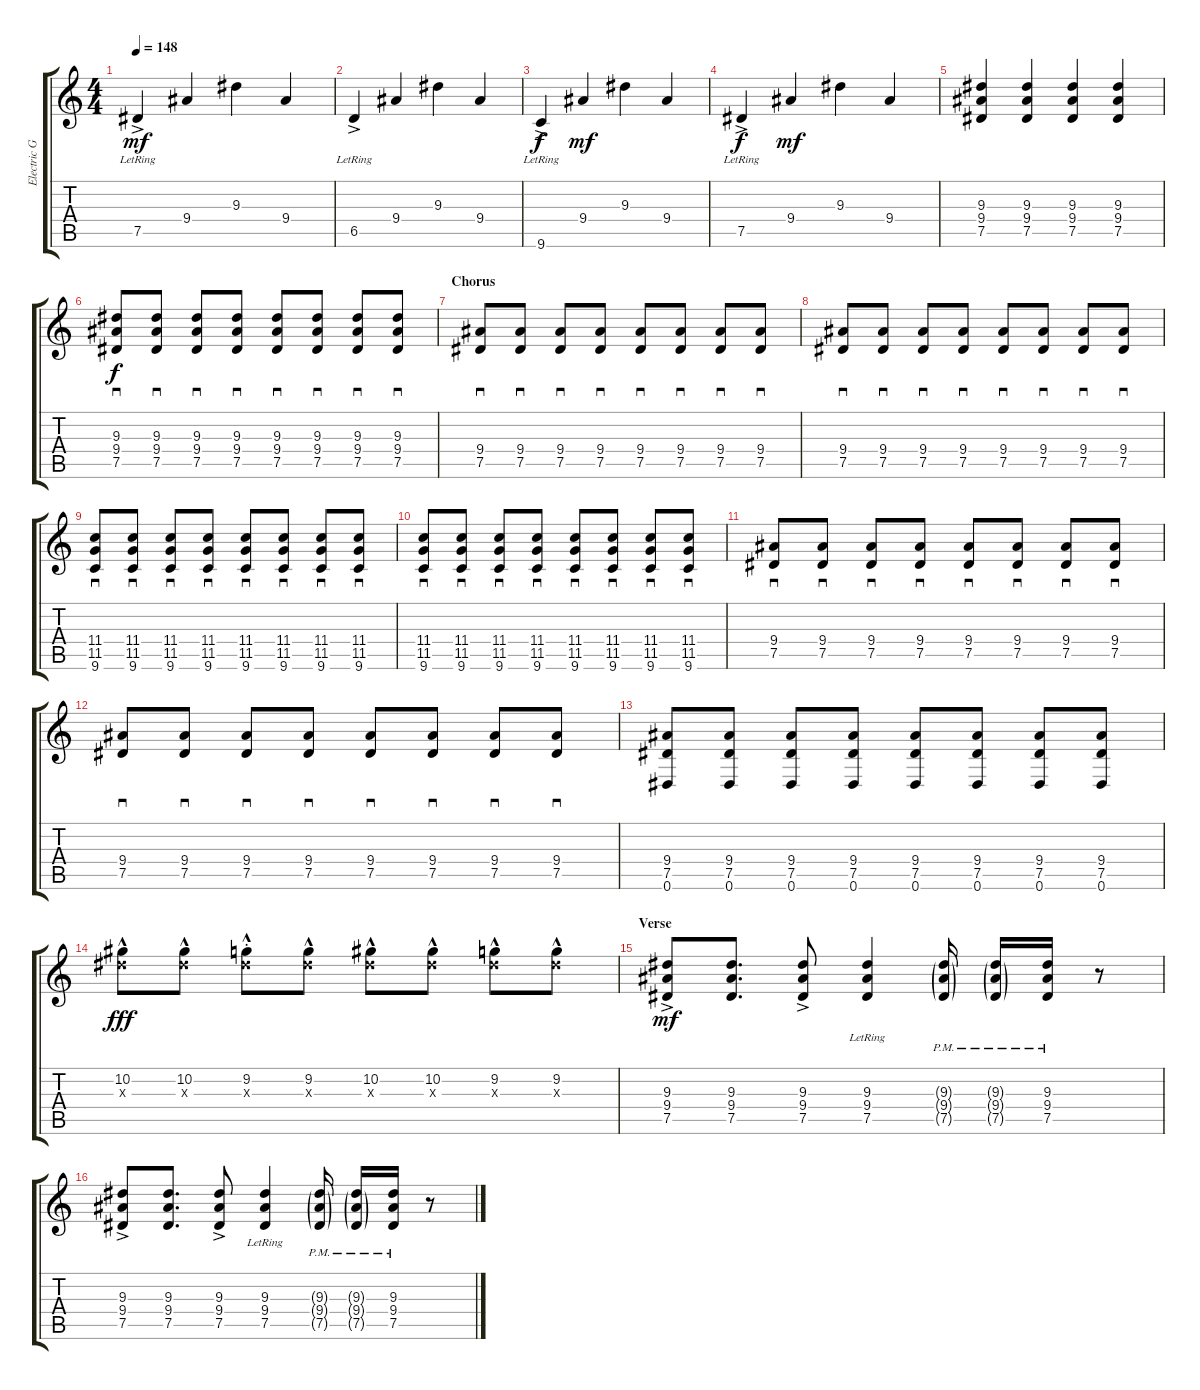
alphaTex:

\track ("Electric Guitar (Lead)" "Electric G") {instrument electricguitarclean}
\staff {score tabs}
\tuning (Eb4 Bb3 Gb3 Db3 Ab2 Eb2) {hide}
\ts (4 4)
\tempo 148
\clef g2
\ks c
7.5{ac lr}.4{dy mf} 9.4.4 9.3.4 9.4.4 |
6.5{ac lr}.4 9.4.4 9.3.4 9.4.4 |
9.6{ac lr}.4{dy f} 9.4.4{dy mf} 9.3.4 9.4.4 |
7.5{ac lr}.4{dy f} 9.4.4{dy mf} 9.3.4 9.4.4 |
(9.3 9.4 7.5).4 (9.3 9.4 7.5).4 (9.3 9.4 7.5).4 (9.3 9.4 7.5).4 |
(9.3 9.4 7.5).8{sd dy f} (9.3 9.4 7.5).8{sd} (9.3 9.4 7.5).8{sd} (9.3 9.4 7.5).8{sd} (9.3 9.4 7.5).8{sd} (9.3 9.4 7.5).8{sd} (9.3 9.4 7.5).8{sd} (9.3 9.4 7.5).8{sd} |
\section ("" "Chorus")
(9.4 7.5).8{sd} (9.4 7.5).8{sd} (9.4 7.5).8{sd} (9.4 7.5).8{sd} (9.4 7.5).8{sd} (9.4 7.5).8{sd} (9.4 7.5).8{sd} (9.4 7.5).8{sd} |
(9.4 7.5).8{sd} (9.4 7.5).8{sd} (9.4 7.5).8{sd} (9.4 7.5).8{sd} (9.4 7.5).8{sd} (9.4 7.5).8{sd} (9.4 7.5).8{sd} (9.4 7.5).8{sd} |
(11.4 11.5 9.6).8{sd} (11.4 11.5 9.6).8{sd} (11.4 11.5 9.6).8{sd} (11.4 11.5 9.6).8{sd} (11.4 11.5 9.6).8{sd} (11.4 11.5 9.6).8{sd} (11.4 11.5 9.6).8{sd} (11.4 11.5 9.6).8{sd} |
(11.4 11.5 9.6).8{sd} (11.4 11.5 9.6).8{sd} (11.4 11.5 9.6).8{sd} (11.4 11.5 9.6).8{sd} (11.4 11.5 9.6).8{sd} (11.4 11.5 9.6).8{sd} (11.4 11.5 9.6).8{sd} (11.4 11.5 9.6).8{sd} |
(9.4 7.5).8{sd} (9.4 7.5).8{sd} (9.4 7.5).8{sd} (9.4 7.5).8{sd} (9.4 7.5).8{sd} (9.4 7.5).8{sd} (9.4 7.5).8{sd} (9.4 7.5).8{sd} |
(9.4 7.5).8{sd} (9.4 7.5).8{sd} (9.4 7.5).8{sd} (9.4 7.5).8{sd} (9.4 7.5).8{sd} (9.4 7.5).8{sd} (9.4 7.5).8{sd} (9.4 7.5).8{sd} |
(9.4 7.5 0.6).8 (9.4 7.5 0.6).8 (9.4 7.5 0.6).8 (9.4 7.5 0.6).8 (9.4 7.5 0.6).8 (9.4 7.5 0.6).8 (9.4 7.5 0.6).8 (9.4 7.5 0.6).8 |
(10.2{hac} 9.3{hac x}).8{dy fff} (10.2{hac} 9.3{hac x}).8 (9.2{hac st} 9.3{hac x}).8 (9.2{hac} 9.3{hac x}).8 (10.2{hac} 9.3{hac x}).8 (10.2{hac} 9.3{hac x}).8 (9.2{hac} 9.3{hac x}).8 (9.2{hac} 9.3{hac x}).8 |
\section ("" "Verse")
(9.3{ac} 9.4{ac} 7.5{ac}).8{dy mf} (9.3 9.4 7.5).8{d} (9.3{ac} 9.4{ac} 7.5{ac}).8 (9.3{lr} 9.4{lr} 7.5{lr}).4 (9.3{g pm} 9.4{g pm} 7.5{g pm}).16 (9.3{g pm} 9.4{g pm} 7.5{g pm}).16 (9.3{pm} 9.4{pm} 7.5{pm}).16 r.8 |
(9.3{ac} 9.4{ac} 7.5{ac}).8 (9.3 9.4 7.5).8{d} (9.3{ac} 9.4{ac} 7.5{ac}).8 (9.3{lr} 9.4{lr} 7.5{lr}).4 (9.3{g pm} 9.4{g pm} 7.5{g pm}).16 (9.3{g pm} 9.4{g pm} 7.5{g pm}).16 (9.3{pm} 9.4{pm} 7.5{pm}).16 r.8
